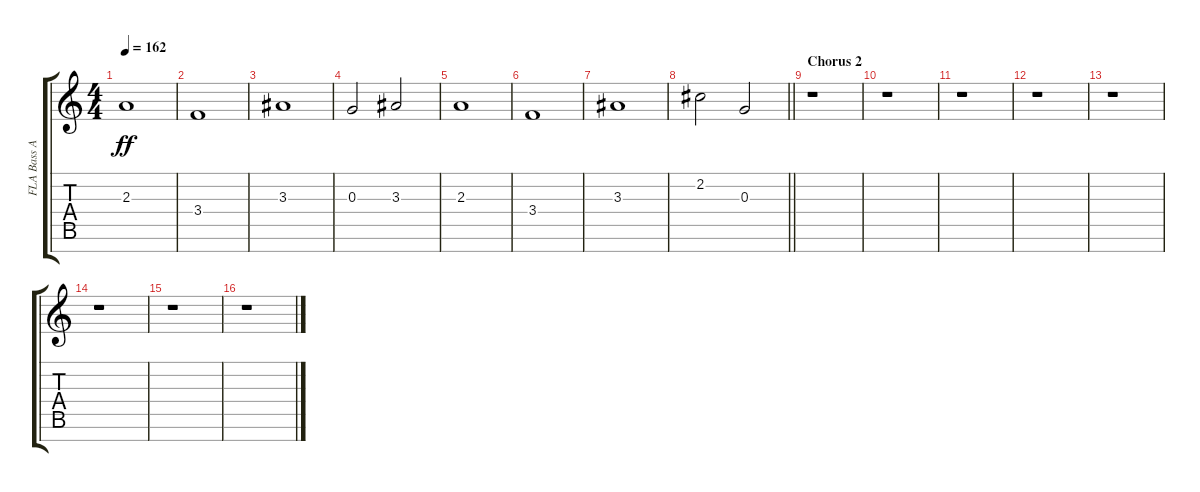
\track ("FLA Bass Arp" "FLA Bass A") {instrument synthbass2}
\staff {score tabs}
\tuning (E4 B3 G3 D3 A2 E2 B1) {hide}
\ts (4 4)
\tempo 162
\clef g2
\ks c
2.3.1{dy ff} |
3.4.1 |
3.3.1 |
0.3.2 3.3.2 |
2.3.1 |
3.4.1 |
3.3.1 |
\barLineRight lightlight
2.2.2 0.3.2 |
\section ("" "Chorus 2")
r.1 |
r.1 |
r.1 |
r.1 |
r.1 |
r.1 |
r.1 |
r.1
